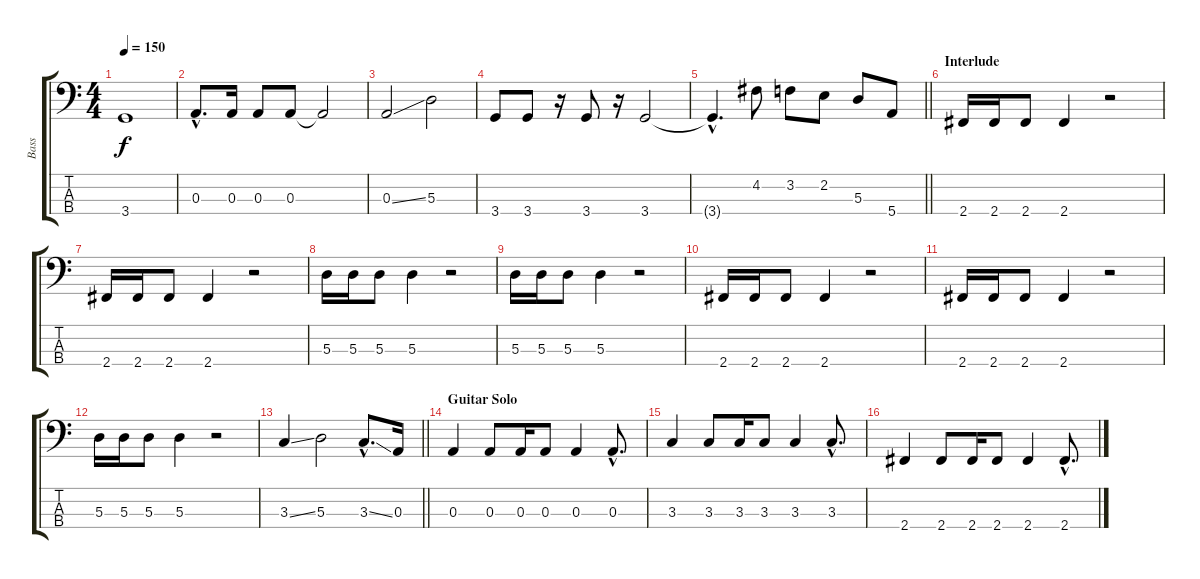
\track ("Bass" "Bass") {instrument electricbassfinger}
\staff {score tabs}
\tuning (G2 D2 A1 E1) {hide}
\ts (4 4)
\tempo 150
\clef f4
\ks c
3.4{t}.1{dy f} |
0.3{hac}.8{d} 0.3.16 0.3.8 0.3.8 0.3{t}.2 |
0.3{ss}.2 5.3.2 |
3.4.8 3.4.8 r.16 3.4.8 r.16 3.4.2 |
\barLineRight lightlight
3.4{hac t}.4{d} 4.2.8 3.2.8 2.2.8 5.3.8 5.4.8 |
\section ("" "Interlude")
2.4.16 2.4.16 2.4.8 2.4.4 r.2 |
2.4.16 2.4.16 2.4.8 2.4.4 r.2 |
5.3.16 5.3.16 5.3.8 5.3.4 r.2 |
5.3.16 5.3.16 5.3.8 5.3.4 r.2 |
2.4.16 2.4.16 2.4.8 2.4.4 r.2 |
2.4.16 2.4.16 2.4.8 2.4.4 r.2 |
5.3.16 5.3.16 5.3.8 5.3.4 r.2 |
\barLineRight lightlight
3.3{ss}.4 5.3.2 3.3{ss hac}.8{d} 0.3.16 |
\section ("" "Guitar Solo")
0.3.4 0.3.8 0.3.16 0.3.8 0.3.4 0.3{hac}.8{d} |
3.3.4 3.3.8 3.3.16 3.3.8 3.3.4 3.3{hac}.8{d} |
2.4.4 2.4.8 2.4.16 2.4.8 2.4.4 2.4{hac}.8{d}
